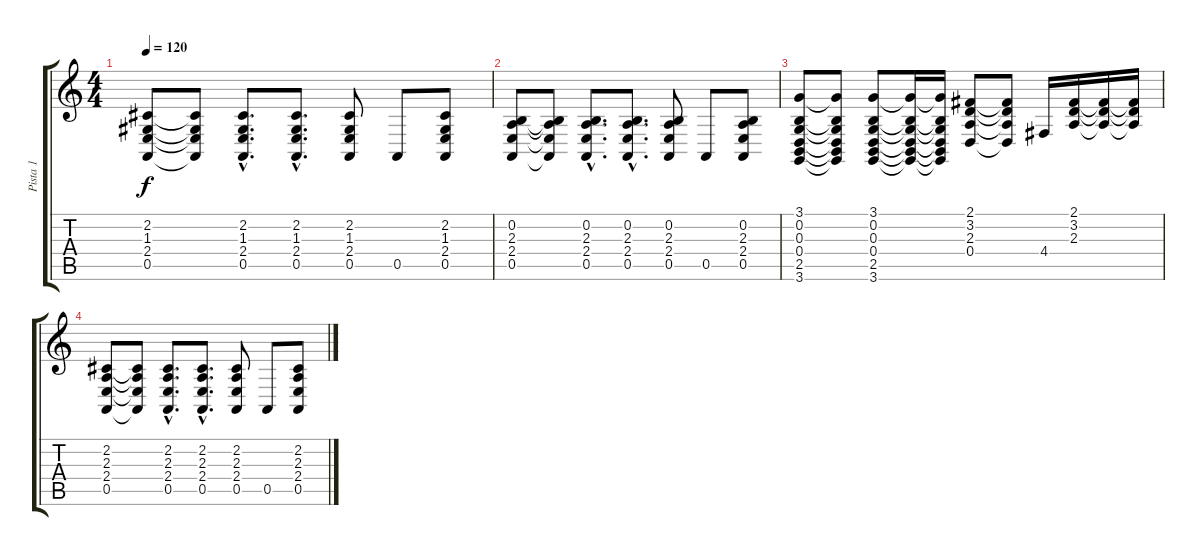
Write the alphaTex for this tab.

\track ("Pista 1" "Pista 1") {instrument brightacousticpiano}
\staff {score tabs}
\tuning (E4 B3 G3 D3 A2 E2) {hide}
\ts (4 4)
\tempo 120
\clef g2
\ks c
(2.2 1.3 2.4 0.5).8{dy f} (2.2{t} 1.3{t} 2.4{t} 0.5{t}).8 (2.2{hac} 1.3{hac} 2.4{hac} 0.5{hac}).8{d} (2.2{hac} 1.3{hac} 2.4{hac} 0.5{hac}).8{d} (2.2 1.3 2.4 0.5).8 0.5.8 (2.2 1.3 2.4 0.5).8 |
(0.2 2.3 2.4 0.5).8 (0.2{t} 2.3{t} 2.4{t} 0.5{t}).8 (0.2{hac} 2.3{hac} 2.4{hac} 0.5{hac}).8{d} (0.2{hac} 2.3{hac} 2.4{hac} 0.5{hac}).8{d} (0.2 2.3 2.4 0.5).8 0.5.8 (0.2 2.3 2.4 0.5).8 |
(3.1 0.2 0.3 0.4 2.5 3.6).8 (3.1{t} 0.2{t} 0.3{t} 0.4{t} 2.5{t} 3.6{t}).8 (3.1 0.2 0.3 0.4 2.5 3.6).8 (3.1{t} 0.2{t} 0.3{t} 0.4{t} 2.5{t} 3.6{t}).16 (3.1{t} 0.2{t} 0.3{t} 0.4{t} 2.5{t} 3.6{t}).16 (2.1 3.2 2.3 0.4).8 (2.1{t} 3.2{t} 2.3{t} 0.4{t}).8 4.4.16 (2.1 3.2 2.3).16 (2.1{t} 3.2{t} 2.3{t}).16 (2.1{t} 3.2{t} 2.3{t}).16 |
(2.2 2.3 2.4 0.5).8 (2.2{t} 2.3{t} 2.4{t} 0.5{t}).8 (2.2{hac} 2.3{hac} 2.4{hac} 0.5{hac}).8{d} (2.2{hac} 2.3{hac} 2.4{hac} 0.5{hac}).8{d} (2.2 2.3 2.4 0.5).8 0.5.8 (2.2 2.3 2.4 0.5).8
